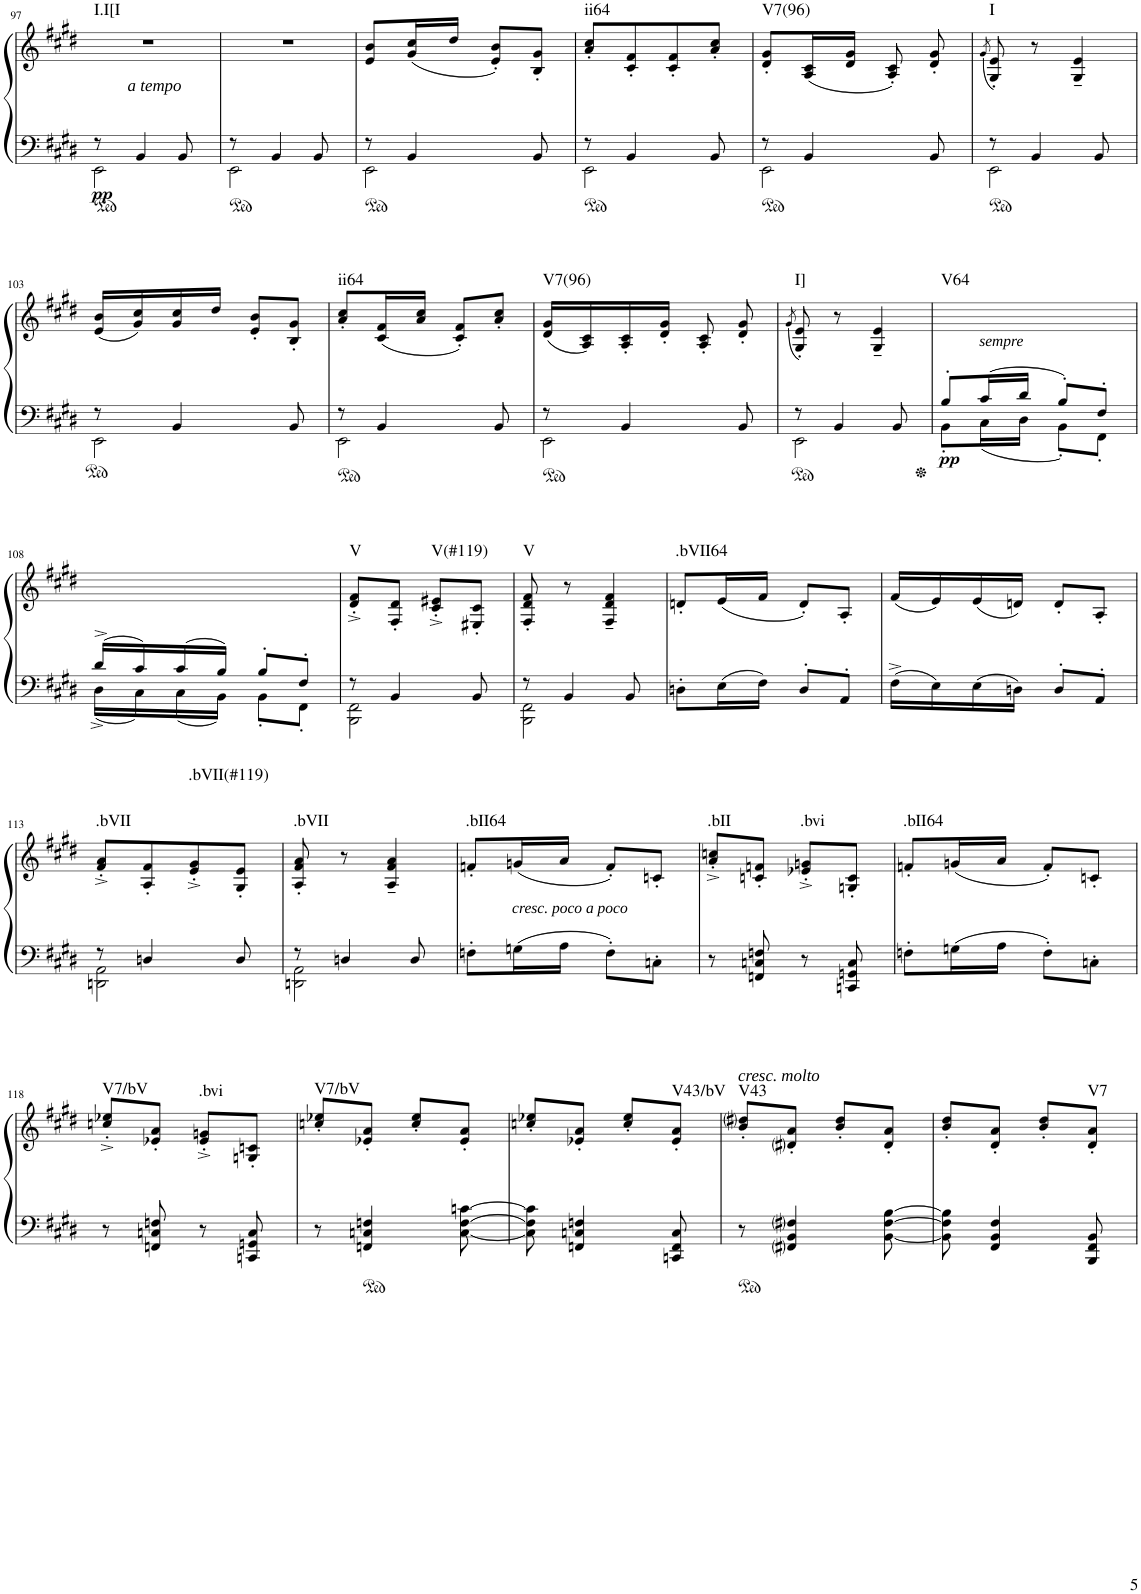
**kern	**kern	**dynam	**harte
*part1	*part1	*part1	*part1
*staff2	*staff1	*staff1/2	*
*I"Midi_1	*	*	*
!!LO:PB:g=z
*clefF4	*clefG2	*	*
*k[f#c#g#d#]	*k[f#c#g#d#]	*	*
*M2/4	*M2/4	*	*
=97	=97	=97	=97
*^	*	*	*
!	!	!	!LO:DY:b=2	!LO:H:kt=I.I[I
8r	2EE\	2r	pp	N
!LO:TX:a:i:t=a tempo	!	!	!	!
4BB/	.	.	.	.
8BB/	.	.	.	.
=98	=98	=98	=98	=98
8r	2EE\	2r	.	.
4BB/	.	.	.	.
8BB/	.	.	.	.
=99	=99	=99	=99	=99
8r	2EE\	8e/ 8b/L	.	.
4BB/	.	(16g#/ 16cc#/L	.	.
.	.	16dd#/JJ	.	.
.	.	8e/' 8b/'L)	.	.
8BB/	.	8B/' 8g#/'J	.	.
=100	=100	=100	=100	=100
!	!	!	!	!LO:H:kt=ii64
8r	2EE\	8a/' 8cc#/'L	.	N
4BB/	.	8c#/' 8f#/'	.	.
.	.	8c#/' 8f#/'	.	.
8BB/	.	8a/' 8cc#/'J	.	.
=101	=101	=101	=101	=101
!	!	!	!	!LO:H:kt=V7(96)
8r	2EE\	8d#/' 8g#/'L	.	N
4BB/	.	(16A/ 16c#/L	.	.
.	.	16d#/ 16g#/JJ	.	.
.	.	8A/' 8c#/')	.	.
8BB/	.	8d#/' 8g#/'	.	.
=102	=102	=102	=102	=102
.	.	(8qg#/	.	.
!	!	!	!	!LO:H:kt=I
8r	2EE\	8G#/' 8e/')	.	N
4BB/	.	8r	.	.
.	.	4G#/~ 4e/~	.	.
8BB/	.	.	.	.
!!LO:LB:g=z
=103	=103	=103	=103	=103
8r	2EE\	(16e/ 16b/LL	.	.
.	.	16g#/ 16cc#/)	.	.
4BB/	.	16g#/ 16cc#/	.	.
.	.	16dd#/JJ	.	.
.	.	8e/' 8b/'L	.	.
8BB/	.	8B/' 8g#/'J	.	.
=104	=104	=104	=104	=104
!	!	!	!	!LO:H:kt=ii64
8r	2EE\	8a/' 8cc#/'L	.	N
4BB/	.	(16c#/ 16f#/L	.	.
.	.	16a/ 16cc#/JJ	.	.
.	.	8c#/' 8f#/'L)	.	.
8BB/	.	8a/' 8cc#/'J	.	.
=105	=105	=105	=105	=105
!	!	!	!	!LO:H:kt=V7(96)
8r	2EE\	(16d#/ 16g#/LL	.	N
.	.	16A/ 16c#/)	.	.
4BB/	.	16A/' 16c#/'	.	.
.	.	16d#/' 16g#/'JJ	.	.
.	.	8A/' 8c#/'	.	.
8BB/	.	8d#/' 8g#/'	.	.
=106	=106	=106	=106	=106
.	.	(8qg#/	.	.
!	!	!	!	!LO:H:kt=I]
8r	2EE\	8G#/' 8e/')	.	N
4BB/	.	8r	.	.
.	.	4G#/~ 4e/~	.	.
8BB/	.	.	.	.
=107	=107	=107	=107	=107
!	!	!	!LO:DY:b=2	!LO:H:kt=V64
8B'/L	8BB'\L	2ryy	pp	N
!LO:TX:a:i:t=sempre	!	!	!	!
16c#/L	16C#\L	.	.	.
16d#/JJ	16D#\JJ	.	.	.
8B'/L	8BB'\L	.	.	.
8F#'/J	8FF#'\J	.	.	.
!!LO:LB:g=z
=108	=108	=108	=108	=108
16d#^/LL	16D#^\LL	2ryy	.	.
16c#/	16C#\	.	.	.
16c#/	16C#\	.	.	.
16B/JJ	16BB\JJ	.	.	.
8B'/L	8BB'\L	.	.	.
8F#'/J	8FF#'\J	.	.	.
=109	=109	=109	=109	=109
!	!	!	!	!LO:H:kt=V
8r	2BBB\ 2FF#\	8d#/'^ 8f#/'^L	.	N
4BB/	.	8F#/' 8d#/'J	.	.
!	!	!	!	!LO:H:kt=V(#119)
.	.	8c#/'^ 8e#X/'^L	.	N
8BB/	.	8E#X/' 8c#/'J	.	.
=110	=110	=110	=110	=110
!	!	!	!	!LO:H:kt=V
8r	2BBB\ 2FF#\	8F#/' 8d#/' 8f#/'	.	N
4BB/	.	8r	.	.
.	.	4F#/~ 4d#/~ 4f#/~	.	.
8BB/	.	.	.	.
=111	=111	=111	=111	=111
!	!	!	!	!LO:H:kt=.bVII64
8Dn'\L	4ryy	8dn'/L	.	N
16E\L	.	(16e/L	.	.
16F#\JJ	.	16f#/JJ	.	.
4ryy	8D'/L	8d'/L)	.	.
.	8AA'/J	8A'/J	.	.
=112	=112	=112	=112	=112
16F#^\LL	4ryy	(16f#/LL	.	.
16E\	.	16e/)	.	.
16E\	.	(16e/	.	.
16Dn\JJ	.	16dn/JJ)	.	.
4ryy	8D'/L	8d'/L	.	.
.	8AA'/J	8A'/J	.	.
!!LO:LB:g=z
=113	=113	=113	=113	=113
!	!	!	!	!LO:H:kt=.bVII
8r	2DDn\ 2AA\	8f#/'^ 8a/'^L	.	N
4Dn/	.	8A/' 8f#/'	.	.
!	!	!	!	!LO:H:kt=.bVII(#119)
.	.	8e/'^ 8g#/'^	.	N
8D/	.	8G#/' 8e/'J	.	.
=114	=114	=114	=114	=114
!	!	!	!	!LO:H:kt=.bVII
8r	2DDn\ 2AA\	8A/' 8f#/' 8a/'	.	N
4Dn/	.	8r	.	.
.	.	4A/~ 4f#/~ 4a/~	.	.
8D/	.	.	.	.
=115	=115	=115	=115	=115
!	!	!	!	!LO:H:kt=.bII64
8Fn'\L	2ryy	8fn'/L	.	N
!LO:TX:a:i:t=cresc. poco a poco	!	!	!	!
16Gn\L	.	(16gn/L	.	.
16A\JJ	.	16a/JJ	.	.
8F'\L	.	8f'/L)	.	.
8Cn'\J	.	8cn'/J	.	.
=116	=116	=116	=116	=116
!	!	!	!	!LO:H:kt=.bII
8r	2ryy	8a/'^ 8ccn/'^L	.	N
8FFn/ 8Cn/ 8Fn/	.	8cn/' 8fn/'J	.	.
!	!	!	!	!LO:H:kt=.bvi
8r	.	8e-X/'^ 8gn/'^L	.	N
8CCn/ 8GGn/ 8C/	.	8Gn/' 8c/'J	.	.
=117	=117	=117	=117	=117
!	!	!	!	!LO:H:kt=.bII64
8Fn'\L	2ryy	8fn'/L	.	N
16Gn\L	.	(16gn/L	.	.
16A\JJ	.	16a/JJ	.	.
8F'\L	.	8f'/L)	.	.
8Cn'\J	.	8cn'/J	.	.
!!LO:LB:g=z
=118	=118	=118	=118	=118
!	!	!	!	!LO:H:kt=V7/bV
8r	2ryy	8ccn/'^ 8ee-X/'^L	.	N
8FFn/ 8Cn/ 8Fn/	.	8e-X/' 8a/'J	.	.
!	!	!	!	!LO:H:kt=.bvi
8r	.	8e-/'^ 8gn/'^L	.	N
8CCn/ 8GGn/ 8C/	.	8Gn/' 8cn/'J	.	.
*v	*v	*	*	*
=119	=119	=119	=119
!	!	!	!LO:H:kt=V7/bV
8r	8ccn/' 8ee-X/'L	.	N
4FFn/ 4Cn/ 4Fn/	8e-X/' 8a/'J	.	.
.	8cc/' 8ee-/'L	.	.
[8C\ [8F\ [8cn\	8e-/' 8a/'J	.	.
=120	=120	=120	=120
8C\] 8F\] 8c\]	8ccn/' 8ee-X/'L	.	.
4FFn/ 4Cn/ 4Fn/	8e-X/' 8a/'J	.	.
.	8cc/' 8ee-/'L	.	.
!	!	!	!LO:H:kt=V43/bV
8CCn/ 8FF/ 8C/	8e-/' 8a/'J	.	N
=121	=121	=121	=121
!	!LO:TX:a:i:t=cresc. molto	!	!LO:H:kt=V43
8r	8b/' 8dd#i/'L	.	N
4FF#i/ 4BB/ 4F#i/	8d#i/' 8a/'J	.	.
.	8b/' 8dd#/'L	.	.
[8BB\ [8F#\ [8B\	8d#/' 8a/'J	.	.
=122	=122	=122	=122
8BB\] 8F#\] 8B\]	8b/' 8dd#/'L	.	.
4FF#/ 4BB/ 4F#/	8d#/' 8a/'J	.	.
.	8b/' 8dd#/'L	.	.
!	!	!	!LO:H:kt=V7
8BBB/ 8FF#/ 8BB/	8d#/' 8a/'J	.	N
=	=	=	=
*-	*-	*-	*-
